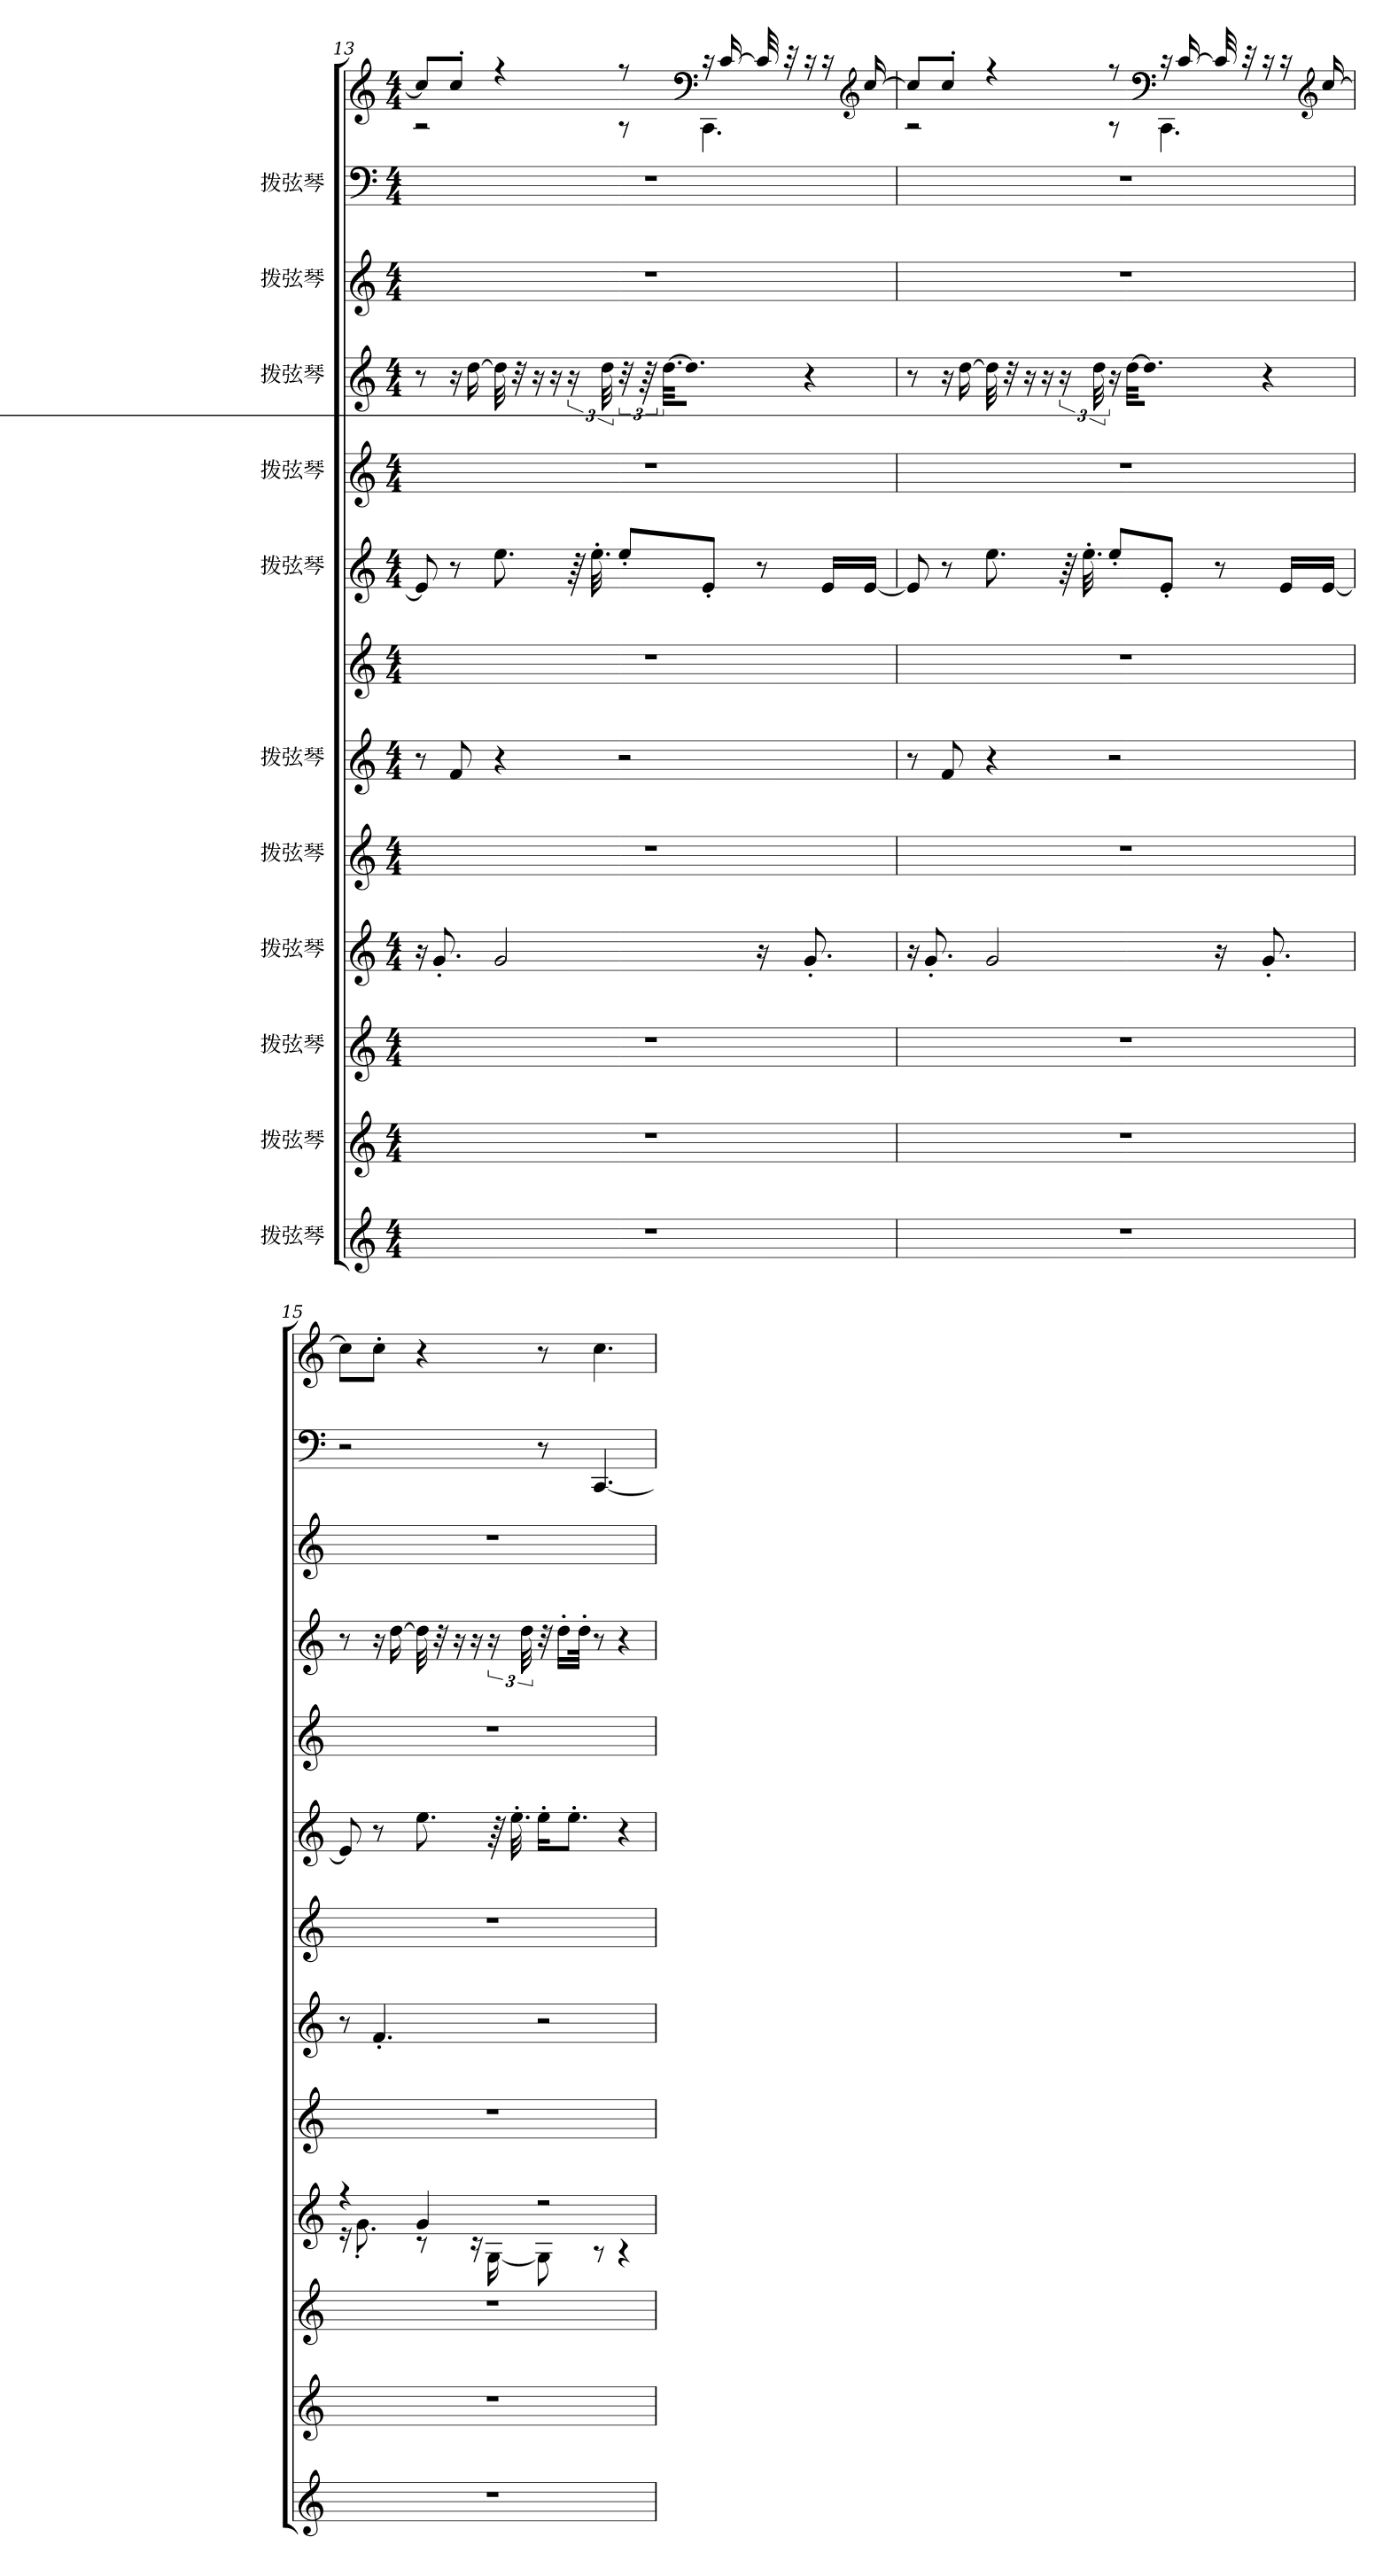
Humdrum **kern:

**kern	**kern	**kern	**kern	**kern	**kern	**kern	**kern	**kern	**kern	**kern	**kern	**kern
*part11	*part10	*part9	*part8	*part7	*part6	*part6	*part5	*part4	*part3	*part2	*part1	*part1
*staff13	*staff12	*staff11	*staff10	*staff9	*staff8	*staff7	*staff6	*staff5	*staff4	*staff3	*staff2	*staff1
*I"拨弦琴	*I"拨弦琴	*I"拨弦琴	*I"拨弦琴	*I"拨弦琴	*I"拨弦琴	*	*I"拨弦琴	*I"拨弦琴	*I"拨弦琴	*I"拨弦琴	*I"拨弦琴	*
!!LO:PB:g=z
*clefG2	*clefG2	*clefG2	*clefG2	*clefG2	*clefG2	*clefG2	*clefG2	*clefG2	*clefG2	*clefG2	*clefF4	*clefG2
*k[]	*k[]	*k[]	*k[]	*k[]	*k[]	*k[]	*k[]	*k[]	*k[]	*k[]	*k[]	*k[]
*M4/4	*M4/4	*M4/4	*M4/4	*M4/4	*M4/4	*M4/4	*M4/4	*M4/4	*M4/4	*M4/4	*M4/4	*M4/4
=13	=13	=13	=13	=13	=13	=13	=13	=13	=13	=13	=13	=13
*	*	*	*	*	*	*	*	*	*	*	*	*^
1r	1r	1r	16r	1r	8r	1r	8e/]	1r	8r	1r	1r	8cc/L]	2r
.	.	.	8.g'/	.	.	.	.	.	.	.	.	.	.
.	.	.	.	.	8f/	.	8r	.	16r	.	.	8cc'/J	.
.	.	.	.	.	.	.	.	.	[16dd\	.	.	.	.
.	.	.	2g/	.	4r	.	8.ee\	.	32dd\]	.	.	4r	.
.	.	.	.	.	.	.	.	.	32r	.	.	.	.
.	.	.	.	.	.	.	.	.	16r	.	.	.	.
.	.	.	.	.	.	.	.	.	16r	.	.	.	.
.	.	.	.	.	.	.	64r	.	24r	.	.	.	.
.	.	.	.	.	.	.	32.ee'\	.	.	.	.	.	.
.	.	.	.	.	.	.	.	.	48dd\	.	.	.	.
.	.	.	.	.	2r	.	8ee'/L	.	48r	.	.	8r	8r
.	.	.	.	.	.	.	.	.	96r	.	.	.	.
.	.	.	.	.	.	.	.	.	[48.dd\KKL	.	.	.	.
.	.	.	.	.	.	.	.	.	8.dd\J]	.	.	.	.
*	*	*	*	*	*	*	*	*	*	*	*	*clefF4	*
.	.	.	.	.	.	.	8e'/J	.	.	.	.	16r	4.CC\
.	.	.	.	.	.	.	.	.	.	.	.	[16c/	.
.	.	.	16r	.	.	.	8r	.	4r	.	.	32c/]	.
.	.	.	.	.	.	.	.	.	.	.	.	32r	.
.	.	.	8.g'/	.	.	.	.	.	.	.	.	16r	.
.	.	.	.	.	.	.	16e/LL	.	.	.	.	16r	.
*	*	*	*	*	*	*	*	*	*	*	*	*clefG2	*
.	.	.	.	.	.	.	[16e/JJ	.	.	.	.	[16cc/	.
!!LO:PB:g=z	!!
=14	=14	=14	=14	=14	=14	=14	=14	=14	=14	=14	=14	=14	=14
1r	1r	1r	16r	1r	8r	1r	8e/]	1r	8r	1r	1r	8cc/L]	2r
.	.	.	8.g'/	.	.	.	.	.	.	.	.	.	.
.	.	.	.	.	8f/	.	8r	.	16r	.	.	8cc'/J	.
.	.	.	.	.	.	.	.	.	[16dd\	.	.	.	.
.	.	.	2g/	.	4r	.	8.ee\	.	32dd\]	.	.	4r	.
.	.	.	.	.	.	.	.	.	32r	.	.	.	.
.	.	.	.	.	.	.	.	.	16r	.	.	.	.
.	.	.	.	.	.	.	.	.	16r	.	.	.	.
.	.	.	.	.	.	.	64r	.	24r	.	.	.	.
.	.	.	.	.	.	.	32.ee'\	.	.	.	.	.	.
.	.	.	.	.	.	.	.	.	48dd\	.	.	.	.
.	.	.	.	.	2r	.	8ee'/L	.	24r	.	.	8r	8r
.	.	.	.	.	.	.	.	.	[48dd\KKL	.	.	.	.
.	.	.	.	.	.	.	.	.	8.dd\J]	.	.	.	.
*	*	*	*	*	*	*	*	*	*	*	*	*clefF4	*
.	.	.	.	.	.	.	8e'/J	.	.	.	.	16r	4.CC\
.	.	.	.	.	.	.	.	.	.	.	.	[16c/	.
.	.	.	16r	.	.	.	8r	.	4r	.	.	32c/]	.
.	.	.	.	.	.	.	.	.	.	.	.	32r	.
.	.	.	8.g'/	.	.	.	.	.	.	.	.	16r	.
.	.	.	.	.	.	.	16e/LL	.	.	.	.	16r	.
*	*	*	*	*	*	*	*	*	*	*	*	*clefG2	*
.	.	.	.	.	.	.	[16e/JJ	.	.	.	.	[16cc/	.
*	*	*	*	*	*	*	*	*	*	*	*	*v	*v
=15	=15	=15	=15	=15	=15	=15	=15	=15	=15	=15	=15	=15
*	*	*	*^	*	*	*	*	*	*	*	*	*
1r	1r	1r	4r	16r	1r	8r	1r	8e/]	1r	8r	1r	2r	8cc\L]
.	.	.	.	8.g'\	.	.	.	.	.	.	.	.	.
.	.	.	.	.	.	4.f'/	.	8r	.	16r	.	.	8cc'\J
.	.	.	.	.	.	.	.	.	.	[16dd\	.	.	.
.	.	.	4g/	8r	.	.	.	8.ee\	.	32dd\]	.	.	4r
.	.	.	.	.	.	.	.	.	.	32r	.	.	.
.	.	.	.	.	.	.	.	.	.	16r	.	.	.
.	.	.	.	16r	.	.	.	.	.	16r	.	.	.
.	.	.	.	[16G\	.	.	.	64r	.	24r	.	.	.
.	.	.	.	.	.	.	.	32.ee'\	.	.	.	.	.
.	.	.	.	.	.	.	.	.	.	48dd\	.	.	.
.	.	.	2r	8G\]	.	2r	.	16ee'\KL	.	32r	.	8r	8r
.	.	.	.	.	.	.	.	.	.	16dd'\LL	.	.	.
.	.	.	.	.	.	.	.	8.ee'\J	.	.	.	.	.
.	.	.	.	.	.	.	.	.	.	32dd'\JJk	.	.	.
.	.	.	.	8r	.	.	.	.	.	8r	.	[4.CC/	4.cc\
.	.	.	.	4r	.	.	.	4r	.	4r	.	.	.
*	*	*	*v	*v	*	*	*	*	*	*	*	*	*
=	=	=	=	=	=	=	=	=	=	=	=	=
*-	*-	*-	*-	*-	*-	*-	*-	*-	*-	*-	*-	*-
